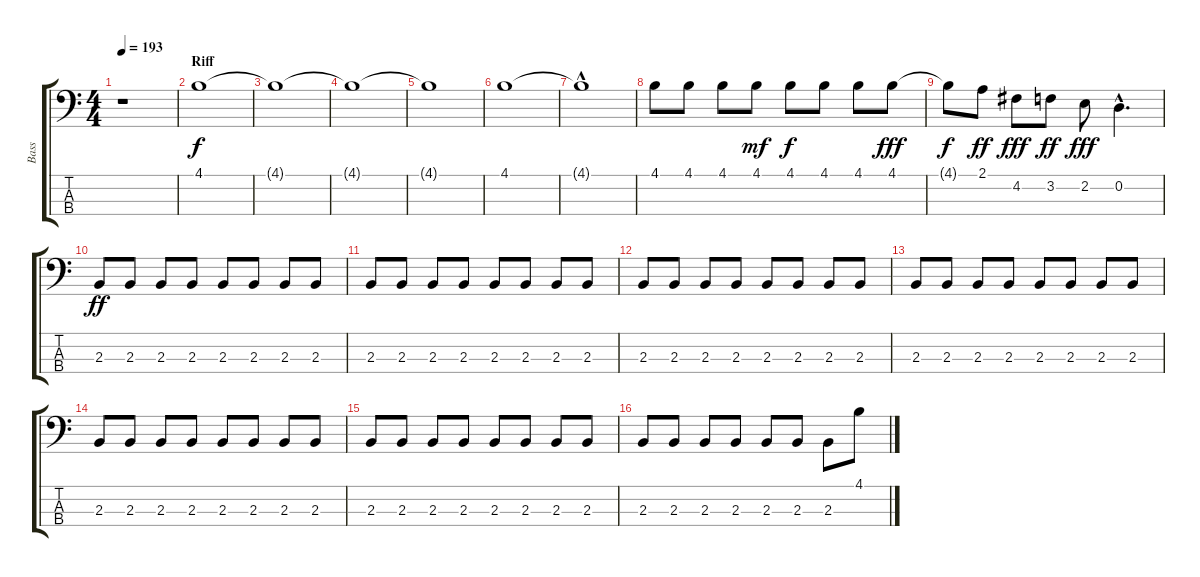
\track ("Bass" "Bass") {instrument electricbassfinger}
\staff {score tabs}
\tuning (G2 D2 A1 E1) {hide}
\ts (4 4)
\tempo 193
\clef f4
\ks c
r.1{dy f instrument electricbassfinger} |
\section ("" "Riff")
4.1.1{balance 8 instrument electricbassfinger} |
4.1{t}.1 |
4.1{t}.1 |
4.1{t}.1 |
4.1.1 |
4.1{hac t}.1 |
4.1.8 4.1.8 4.1.8 4.1.8{dy mf} 4.1.8{dy f} 4.1.8 4.1.8 4.1.8{dy fff} |
4.1{t}.8{dy f} 2.1.8{dy ff} 4.2.8{dy fff} 3.2.8{dy ff} 2.2.8{dy fff} 0.2{hac}.4{d} |
2.3.8{dy ff} 2.3.8 2.3.8 2.3.8 2.3.8 2.3.8 2.3.8 2.3.8 |
2.3.8 2.3.8 2.3.8 2.3.8 2.3.8 2.3.8 2.3.8 2.3.8 |
2.3.8 2.3.8 2.3.8 2.3.8 2.3.8 2.3.8 2.3.8 2.3.8 |
2.3.8 2.3.8 2.3.8 2.3.8 2.3.8 2.3.8 2.3.8 2.3.8 |
2.3.8 2.3.8 2.3.8 2.3.8 2.3.8 2.3.8 2.3.8 2.3.8 |
2.3.8 2.3.8 2.3.8 2.3.8 2.3.8 2.3.8 2.3.8 2.3.8 |
2.3.8 2.3.8 2.3.8 2.3.8 2.3.8 2.3.8 2.3.8 4.1.8
